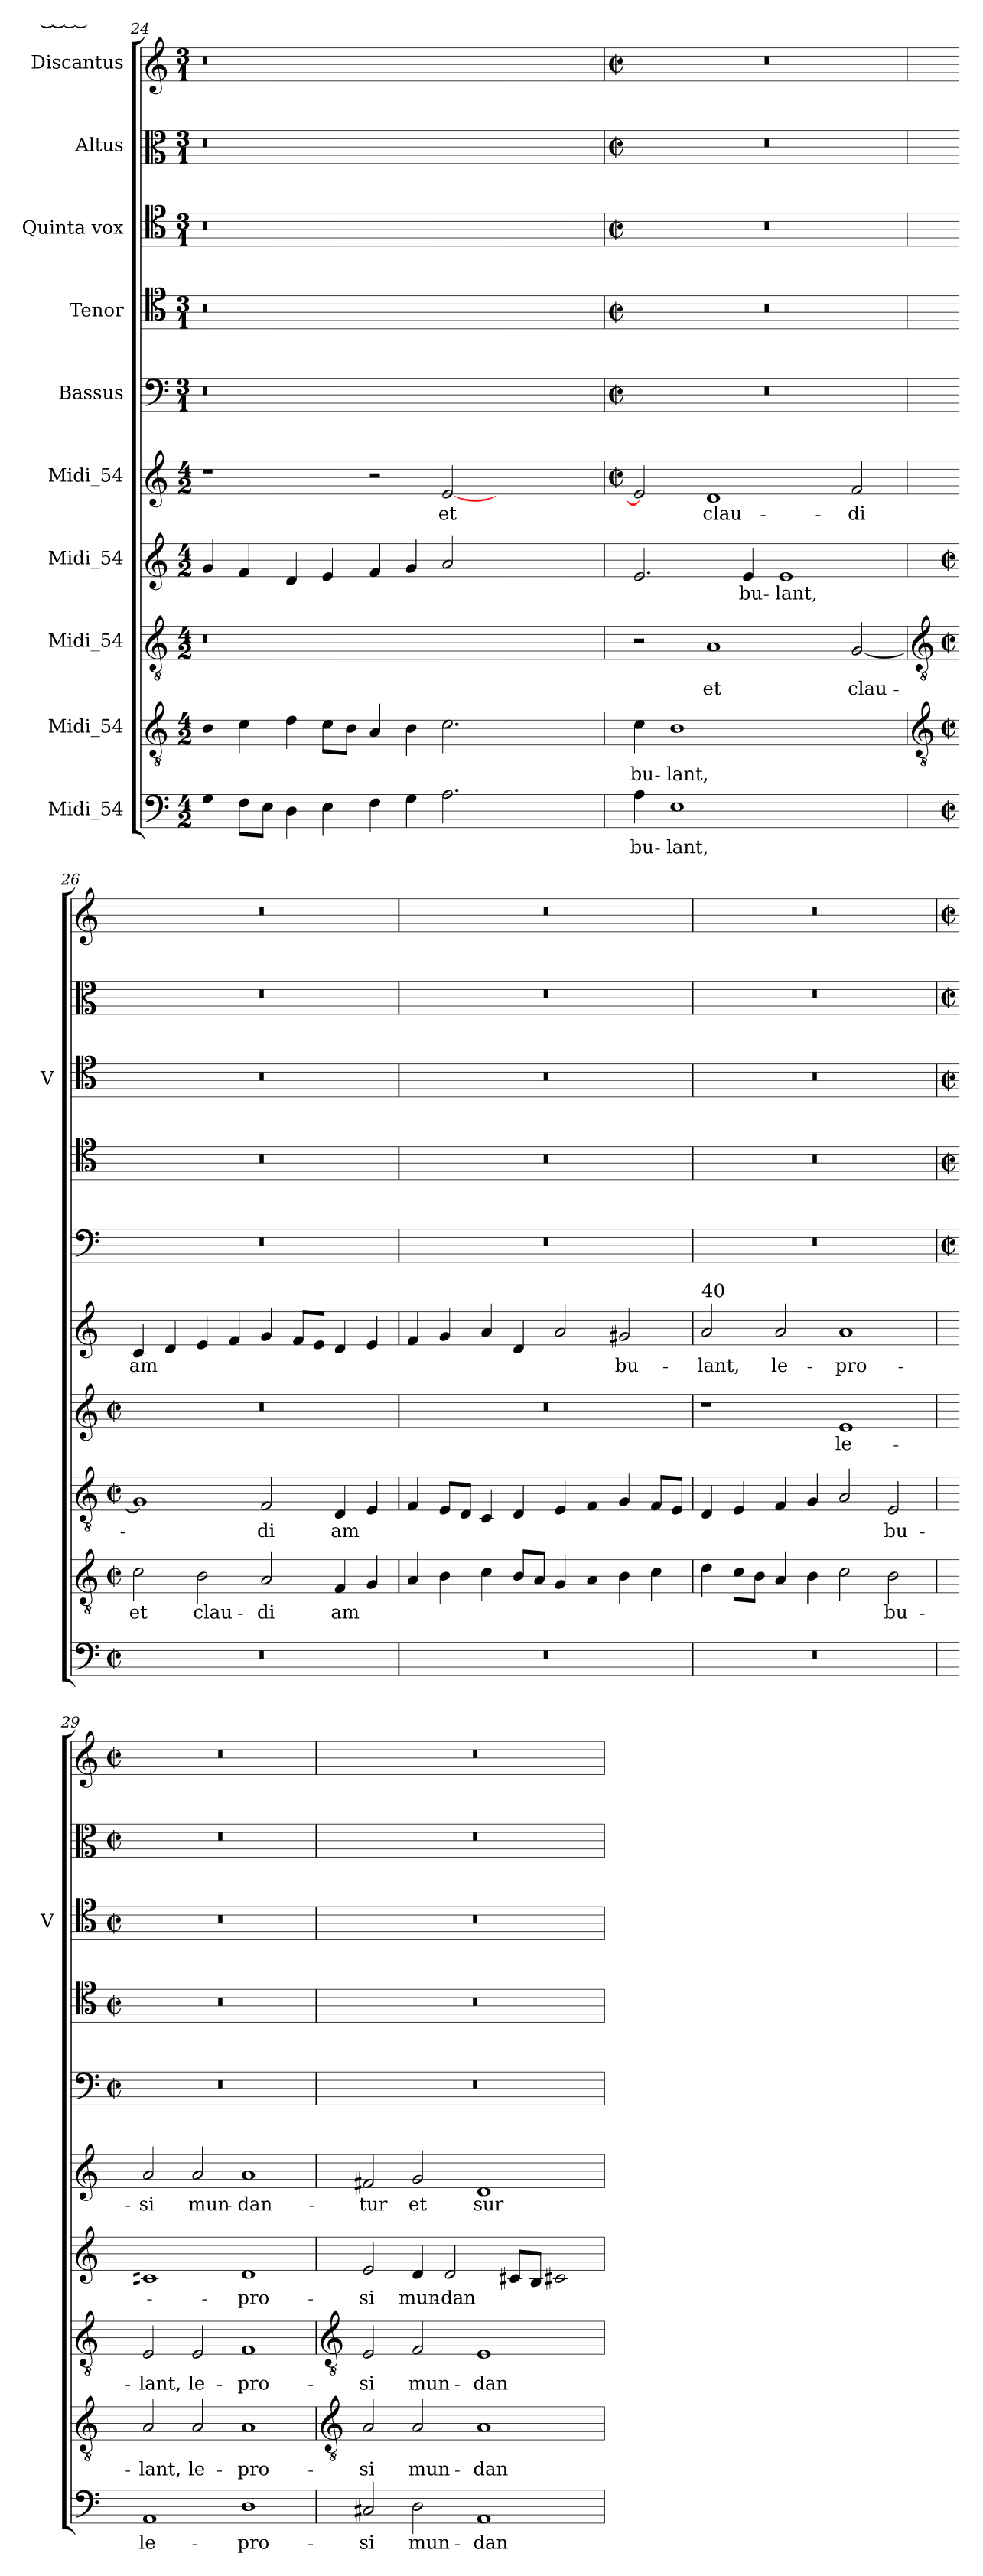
**kern	**text	**kern	**text	**kern	**text	**kern	**text	**kern	**text	**kern	**kern	**kern	**kern	**kern
*part10	*part10	*part9	*part9	*part8	*part8	*part7	*part7	*part6	*part6	*part5	*part4	*part3	*part2	*part1
*staff10	*staff10	*staff9	*staff9	*staff8	*staff8	*staff7	*staff7	*staff6	*staff6	*staff5	*staff4	*staff3	*staff2	*staff1
*I"Midi_54	*	*I"Midi_54	*	*I"Midi_54	*	*I"Midi_54	*	*I"Midi_54	*	*I"Bassus	*I"Tenor	*I"Quinta vox	*I"Altus	*I"Discantus
*	*	*	*	*	*	*	*	*	*	*	*	*I'V	*	*
*clefF4	*	*clefGv2	*	*clefGv2	*	*clefG2	*	*clefG2	*	*clefF4	*clefC4	*clefC4	*clefC3	*clefG2
*k[]	*	*k[]	*	*k[]	*	*k[]	*	*k[]	*	*k[]	*k[]	*k[]	*k[]	*k[]
*C:	*	*C:	*	*C:	*	*C:	*	*C:	*	*C:	*C:	*C:	*C:	*C:
*M4/2	*	*M4/2	*	*M4/2	*	*M4/2	*	*M4/2	*	*M3/1	*M3/1	*M3/1	*M3/1	*M3/1
=24	=24	=24	=24	=24	=24	=24	=24	=24	=24	=24	=24	=24	=24	=24
4G	.	4B	.	0r	.	4g	.	1r	.	0.r	0.r	0.r	0.r	0.r
8FL	.	4c	.	.	.	4f	.	.	.	.	.	.	.	.
8EJ	.	.	.	.	.	.	.	.	.	.	.	.	.	.
4D	.	4d	.	.	.	4d	.	.	.	.	.	.	.	.
4E	.	8cL	.	.	.	4e	.	.	.	.	.	.	.	.
.	.	8BJ	.	.	.	.	.	.	.	.	.	.	.	.
4F	.	4A	.	.	.	4f	.	2r	.	.	.	.	.	.
4G	.	4B	.	.	.	4g	.	.	.	.	.	.	.	.
!	!	!	!	!	!	!	!	!	!LO:LY:b	!	!	!	!	!
2.A	.	2.c	.	.	.	2a	.	[2e	et	.	.	.	.	.
.	.	.	.	1ryy	.	1ryy	.	1ryy	.	.	.	.	.	.
2.ryy	.	2.ryy	.	.	.	.	.	.	.	.	.	.	.	.
!!LO:LB:g=z
=25	=25	=25	=25	=25	=25	=25	=25	=25	=25	=25	=25	=25	=25	=25
*	*	*	*	*	*	*	*	*M4/2	*	*M4/2	*M4/2	*M4/2	*M4/2	*M4/2
*	*	*	*	*	*	*	*	*met(c|)	*	*met(c|)	*met(c|)	*met(c|)	*met(c|)	*met(c|)
!	!LO:LY:b	!	!LO:LY:b	!	!	!	!	!	!LO:LY:b	!	!	!	!	!
4A	bu-	4c	bu-	2r	.	2.e	.	2e]	___	0r	0r	0r	0r	0r
!	!LO:LY:b	!	!LO:LY:b	!	!	!	!	!	!	!	!	!	!	!
1E	-lant,	1B	-lant,	.	.	.	.	.	.	.	.	.	.	.
!	!	!	!	!	!LO:LY:b	!	!	!	!LO:LY:b	!	!	!	!	!
.	.	.	.	1A	et	.	.	1d	clau-	.	.	.	.	.
!	!	!	!	!	!	!	!LO:LY:b	!	!	!	!	!	!	!
.	.	.	.	.	.	4e	bu-	.	.	.	.	.	.	.
!	!	!	!	!	!	!	!LO:LY:b	!	!	!	!	!	!	!
.	.	.	.	.	.	1e	-lant,	.	.	.	.	.	.	.
2.ryy	.	2.ryy	.	.	.	.	.	.	.	.	.	.	.	.
!	!	!	!	!	!LO:LY:b	!	!	!	!LO:LY:b	!	!	!	!	!
.	.	.	.	[2G	clau-	.	.	2f	-di	.	.	.	.	.
!!LO:LB:g=z
=26	=26	=26	=26	=26	=26	=26	=26	=26	=26	=26	=26	=26	=26	=26
*	*	*clefGv2	*	*clefGv2	*	*	*	*	*	*	*	*	*	*
*M4/2	*	*M4/2	*	*M4/2	*	*M4/2	*	*	*	*	*	*	*	*
*met(c|)	*	*met(c|)	*	*met(c|)	*	*met(c|)	*	*	*	*	*	*	*	*
!	!	!	!LO:LY:b	!	!LO:LY:b	!	!	!	!LO:LY:b	!	!	!	!	!
0r	.	2c	et	1G]	-_____	0r	.	4c	am	0r	0r	0r	0r	0r
.	.	.	.	.	.	.	.	4d	.	.	.	.	.	.
!	!	!	!LO:LY:b	!	!	!	!	!	!	!	!	!	!	!
.	.	2B	clau-	.	.	.	.	4e	.	.	.	.	.	.
.	.	.	.	.	.	.	.	4f	.	.	.	.	.	.
!	!	!	!LO:LY:b	!	!LO:LY:b	!	!	!	!	!	!	!	!	!
.	.	2A	-di	2F	di	.	.	4g	.	.	.	.	.	.
.	.	.	.	.	.	.	.	8fL	.	.	.	.	.	.
.	.	.	.	.	.	.	.	8eJ	.	.	.	.	.	.
!	!	!	!LO:LY:b	!	!LO:LY:b	!	!	!	!	!	!	!	!	!
.	.	4F	am	4D	am	.	.	4d	.	.	.	.	.	.
.	.	4G	.	4E	.	.	.	4e	.	.	.	.	.	.
=27	=27	=27	=27	=27	=27	=27	=27	=27	=27	=27	=27	=27	=27	=27
0r	.	4A	.	4F	.	0r	.	4f	.	0r	0r	0r	0r	0r
.	.	4B	.	8EL	.	.	.	4g	.	.	.	.	.	.
.	.	.	.	8DJ	.	.	.	.	.	.	.	.	.	.
.	.	4c	.	4C	.	.	.	4a	.	.	.	.	.	.
.	.	8BL	.	4D	.	.	.	4d	.	.	.	.	.	.
.	.	8AJ	.	.	.	.	.	.	.	.	.	.	.	.
.	.	4G	.	4E	.	.	.	2a	.	.	.	.	.	.
.	.	4A	.	4F	.	.	.	.	.	.	.	.	.	.
!	!	!	!	!	!	!	!	!	!LO:LY:b	!	!	!	!	!
.	.	4B	.	4G	.	.	.	2g#X	bu-	.	.	.	.	.
.	.	4c	.	8FL	.	.	.	.	.	.	.	.	.	.
.	.	.	.	8EJ	.	.	.	.	.	.	.	.	.	.
=28	=28	=28	=28	=28	=28	=28	=28	=28	=28	=28	=28	=28	=28	=28
!	!	!	!	!	!	!	!	!LO:TX:a:t=40	!	!	!	!	!	!
!	!	!	!	!	!	!	!	!	!LO:LY:b	!	!	!	!	!
0r	.	4d	.	4D	.	1r	.	2a	-lant,	0r	0r	0r	0r	0r
.	.	8cL	.	4E	.	.	.	.	.	.	.	.	.	.
.	.	8BJ	.	.	.	.	.	.	.	.	.	.	.	.
!	!	!	!	!	!	!	!	!	!LO:LY:b	!	!	!	!	!
.	.	4A	.	4F	.	.	.	2a	le-	.	.	.	.	.
.	.	4B	.	4G	.	.	.	.	.	.	.	.	.	.
!	!	!	!	!	!	!	!LO:LY:b	!	!LO:LY:b	!	!	!	!	!
.	.	2c	.	2A	.	1e	le-	1a	-pro-	.	.	.	.	.
!	!	!	!LO:LY:b	!	!LO:LY:b	!	!	!	!	!	!	!	!	!
.	.	2B	bu-	2E	bu-	.	.	.	.	.	.	.	.	.
!!LO:LB:g=z
=29	=29	=29	=29	=29	=29	=29	=29	=29	=29	=29	=29	=29	=29	=29
*	*	*	*	*	*	*	*	*	*	*M4/2	*M4/2	*M4/2	*M4/2	*M4/2
*	*	*	*	*	*	*	*	*	*	*met(c|)	*met(c|)	*met(c|)	*met(c|)	*met(c|)
!	!LO:LY:b	!	!LO:LY:b	!	!LO:LY:b	!	!	!	!LO:LY:b	!	!	!	!	!
1AA	le-	2A	-lant,	2E	-lant,	1c#X	.	2a	-si	0r	0r	0r	0r	0r
!	!	!	!LO:LY:b	!	!LO:LY:b	!	!	!	!LO:LY:b	!	!	!	!	!
.	.	2A	le-	2E	le-	.	.	2a	mun-	.	.	.	.	.
!	!LO:LY:b	!	!LO:LY:b	!	!LO:LY:b	!	!LO:LY:b	!	!LO:LY:b	!	!	!	!	!
1D	-pro-	1A	-pro-	1F	-pro-	1d	-pro-	1a	-dan-	.	.	.	.	.
!!LO:LB:g=z
=30	=30	=30	=30	=30	=30	=30	=30	=30	=30	=30	=30	=30	=30	=30
*	*	*clefGv2	*	*clefGv2	*	*	*	*	*	*	*	*	*	*
!	!LO:LY:b	!	!LO:LY:b	!	!LO:LY:b	!	!LO:LY:b	!	!LO:LY:b	!	!	!	!	!
2C#X	-si	2A	-si	2E	-si	2e	-si	2f#X	-tur	0r	0r	0r	0r	0r
!	!LO:LY:b	!	!LO:LY:b	!	!LO:LY:b	!	!LO:LY:b	!	!LO:LY:b	!	!	!	!	!
2D	mun-	2A	mun-	2F	mun-	4d	mun-	2g	et	.	.	.	.	.
!	!	!	!	!	!	!	!LO:LY:b	!	!	!	!	!	!	!
.	.	.	.	.	.	2d	-dan	.	.	.	.	.	.	.
!	!LO:LY:b	!	!LO:LY:b	!	!LO:LY:b	!	!	!	!LO:LY:b	!	!	!	!	!
1AA	-dan-	1A	-dan-	1E	-dan-	.	.	1d	sur-	.	.	.	.	.
.	.	.	.	.	.	8c#L	.	.	.	.	.	.	.	.
.	.	.	.	.	.	8BJ	.	.	.	.	.	.	.	.
.	.	.	.	.	.	2c#X	.	.	.	.	.	.	.	.
=	=	=	=	=	=	=	=	=	=	=	=	=	=	=
*-	*-	*-	*-	*-	*-	*-	*-	*-	*-	*-	*-	*-	*-	*-
